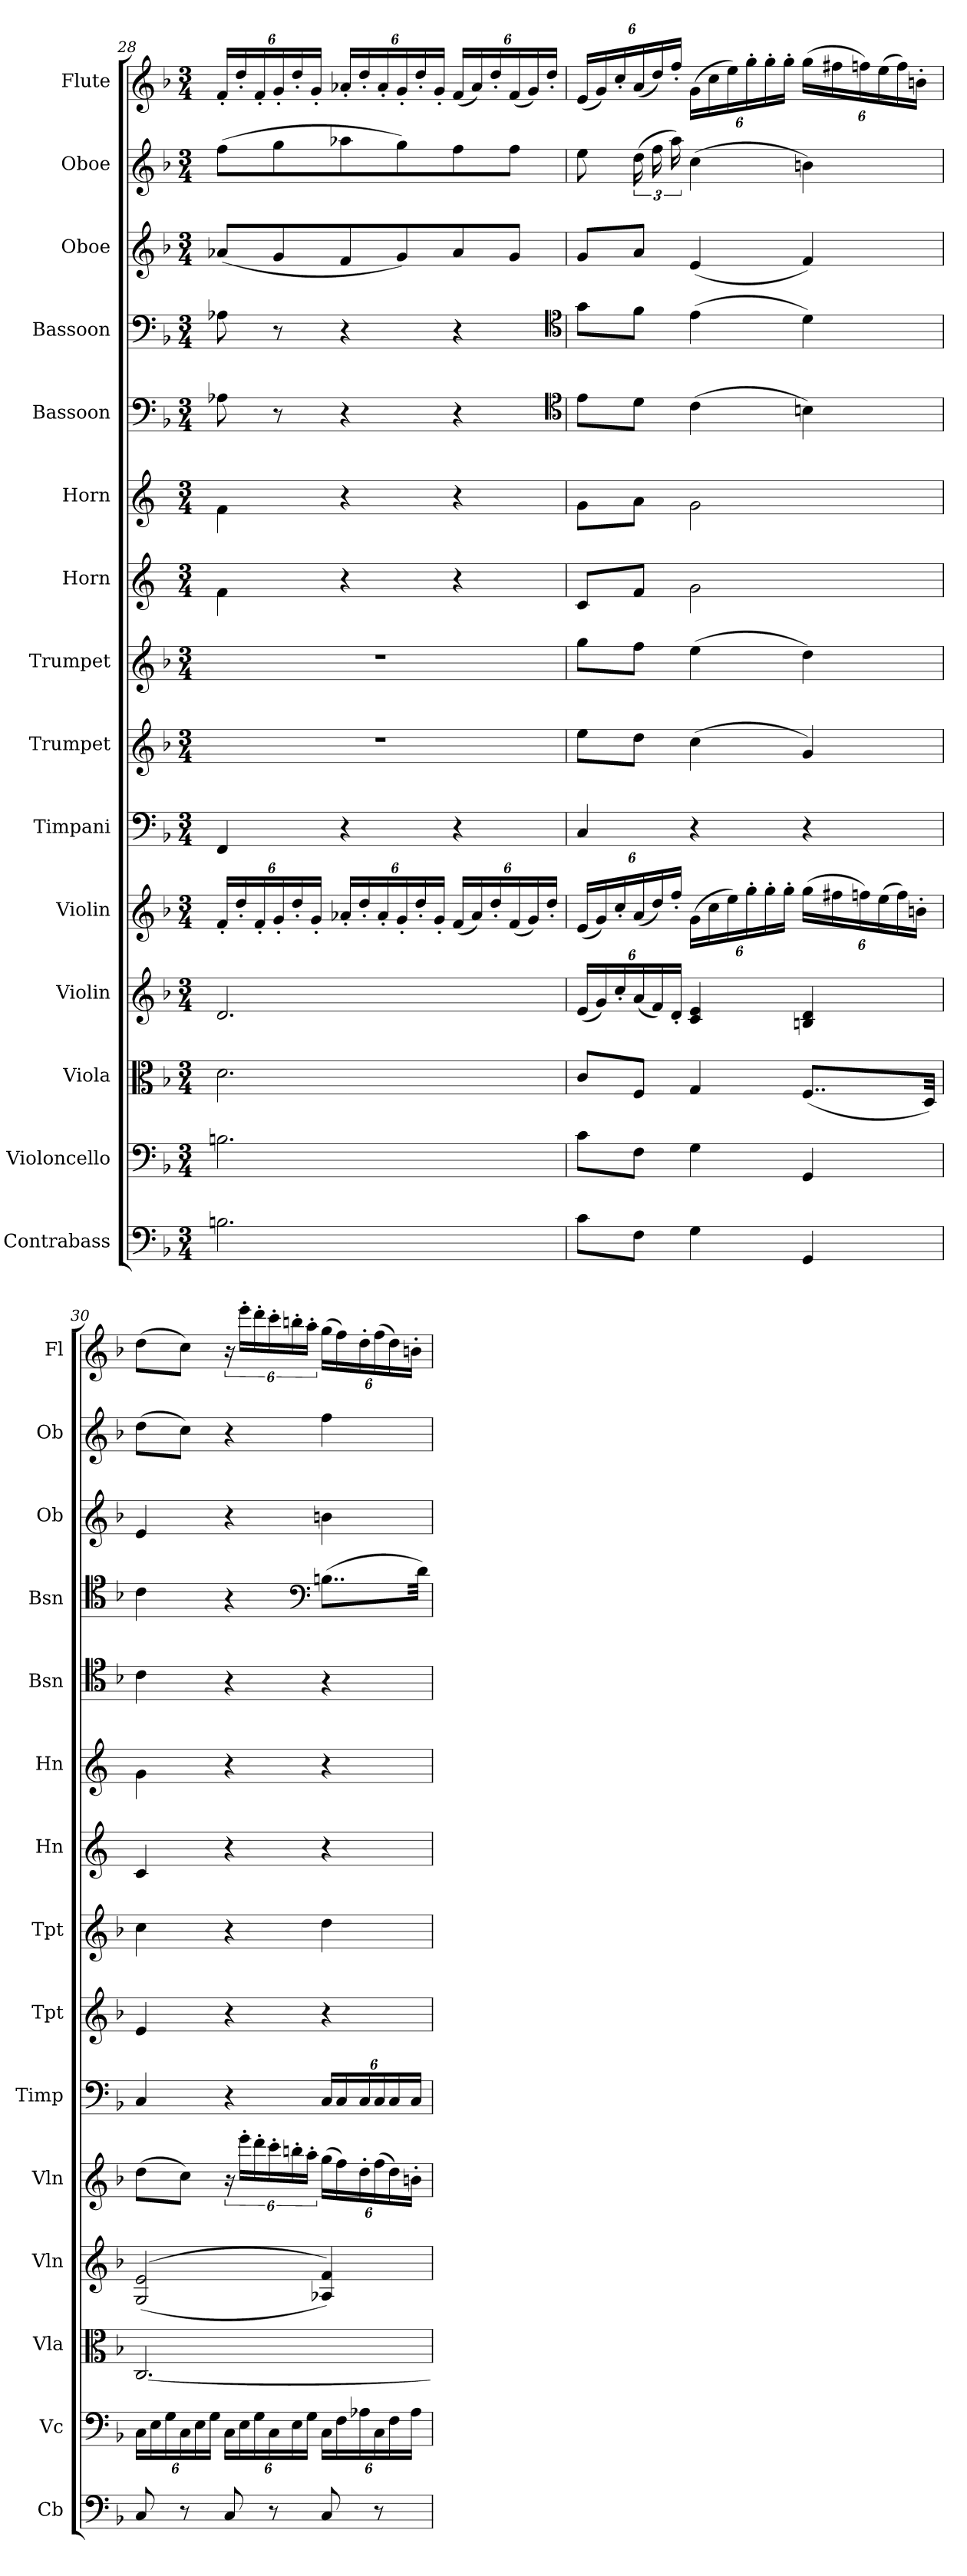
**kern	**kern	**kern	**kern	**kern	**kern	**kern	**kern	**kern	**kern	**kern	**kern	**kern	**kern	**kern
*part15	*part14	*part13	*part12	*part11	*part10	*part9	*part8	*part7	*part6	*part5	*part4	*part3	*part2	*part1
*staff15	*staff14	*staff13	*staff12	*staff11	*staff10	*staff9	*staff8	*staff7	*staff6	*staff5	*staff4	*staff3	*staff2	*staff1
*I"Contrabass	*I"Violoncello	*I"Viola	*I"Violin	*I"Violin	*I"Timpani	*I"Trumpet	*I"Trumpet	*I"Horn	*I"Horn	*I"Bassoon	*I"Bassoon	*I"Oboe	*I"Oboe	*I"Flute
*I'Cb	*I'Vc	*I'Vla	*I'Vln	*I'Vln	*I'Timp	*I'Tpt	*I'Tpt	*I'Hn	*I'Hn	*I'Bsn	*I'Bsn	*I'Ob	*I'Ob	*I'Fl
*clefF4	*clefF4	*clefC3	*clefG2	*clefG2	*clefF4	*clefG2	*clefG2	*clefG2	*clefG2	*clefF4	*clefF4	*clefG2	*clefG2	*clefG2
*k[b-]	*k[b-]	*k[b-]	*k[b-]	*k[b-]	*k[b-]	*k[b-]	*k[b-]	*k[]	*k[]	*k[b-]	*k[b-]	*k[b-]	*k[b-]	*k[b-]
*M3/4	*M3/4	*M3/4	*M3/4	*M3/4	*M3/4	*M3/4	*M3/4	*M3/4	*M3/4	*M3/4	*M3/4	*M3/4	*M3/4	*M3/4
=28	=28	=28	=28	=28	=28	=28	=28	=28	=28	=28	=28	=28	=28	=28
2.Bn\	2.Bn\	2.d\	2.d/	24f'/LL	4FF/	2.r	2.r	4f\	4f\	8A-X\	8A-X\	(8a-X/L	(8ff\L	24f'/LL
.	.	.	.	24dd'/	.	.	.	.	.	.	.	.	.	24dd'/
.	.	.	.	24f'/	.	.	.	.	.	.	.	.	.	24f'/
.	.	.	.	24g'/	.	.	.	.	.	8r	8r	8g/	8gg\	24g'/
.	.	.	.	24dd'/	.	.	.	.	.	.	.	.	.	24dd'/
.	.	.	.	24g'/JJ	.	.	.	.	.	.	.	.	.	24g'/JJ
.	.	.	.	24a-X'/LL	4r	.	.	4r	4r	4r	4r	8f/	8aa-X\	24a-X'/LL
.	.	.	.	24dd'/	.	.	.	.	.	.	.	.	.	24dd'/
.	.	.	.	24a-'/	.	.	.	.	.	.	.	.	.	24a-'/
.	.	.	.	24g'/	.	.	.	.	.	.	.	8g/)	8gg\)	24g'/
.	.	.	.	24dd'/	.	.	.	.	.	.	.	.	.	24dd'/
.	.	.	.	24g'/JJ	.	.	.	.	.	.	.	.	.	24g'/JJ
.	.	.	.	(24f/LL	4r	.	.	4r	4r	4r	4r	8a-/	8ff\	(24f/LL
.	.	.	.	24a-/)	.	.	.	.	.	.	.	.	.	24a-/)
.	.	.	.	24dd'/	.	.	.	.	.	.	.	.	.	24dd'/
.	.	.	.	(24f/	.	.	.	.	.	.	.	8g/J	8ff\J	(24f/
.	.	.	.	24g/)	.	.	.	.	.	.	.	.	.	24g/)
.	.	.	.	24dd'/JJ	.	.	.	.	.	.	.	.	.	24dd'/JJ
*	*	*	*	*	*	*	*	*	*	*clefC4	*clefC4	*	*	*
=29	=29	=29	=29	=29	=29	=29	=29	=29	=29	=29	=29	=29	=29	=29
8c\L	8c\L	8c/L	(24e/LL	(24e/LL	4C/	8ee\L	8gg\L	8c/L	8g\L	8e\L	8g\L	8g/L	8ee\	(24e/LL
.	.	.	24g/)	24g/)	.	.	.	.	.	.	.	.	.	24g/)
.	.	.	24cc'/	24cc'/	.	.	.	.	.	.	.	.	.	24cc'/
8F\J	8F\J	8F/J	(24a/	(24a/	.	8dd\J	8ff\J	8f/J	8a\J	8d\J	8f\J	8a/J	(24dd\	(24a/
.	.	.	24f/)	24dd/)	.	.	.	.	.	.	.	.	24ff\	24dd/)
.	.	.	24d'/JJ	24ff'/JJ	.	.	.	.	.	.	.	.	24aa\)	24ff'/JJ
4G\	4G\	4G/	4c/ 4e/	(24g\LL	4r	(4cc\	(4ee\	2g\	2g\	(4c\	(4e\	(4e/	(4cc\	(24g\LL
.	.	.	.	24cc\	.	.	.	.	.	.	.	.	.	24cc\
.	.	.	.	24ee\)	.	.	.	.	.	.	.	.	.	24ee\)
.	.	.	.	24gg'\	.	.	.	.	.	.	.	.	.	24gg'\
.	.	.	.	24gg'\	.	.	.	.	.	.	.	.	.	24gg'\
.	.	.	.	24gg'\JJ	.	.	.	.	.	.	.	.	.	24gg'\JJ
4GG/	4GG/	(8..F/L	4Bn/ 4d/	(24gg\LL	4r	4g/)	4dd\)	.	.	4Bn\)	4d\)	4f/)	4bn\)	(24gg\LL
.	.	.	.	24ff#X\	.	.	.	.	.	.	.	.	.	24ff#X\
.	.	.	.	24ffn\)	.	.	.	.	.	.	.	.	.	24ffn\)
.	.	.	.	(24ee\	.	.	.	.	.	.	.	.	.	(24ee\
.	.	.	.	24ff\)	.	.	.	.	.	.	.	.	.	24ff\)
.	.	.	.	24bn'\JJ	.	.	.	.	.	.	.	.	.	24bn'\JJ
.	.	32D/Jkk)	.	.	.	.	.	.	.	.	.	.	.	.
=30	=30	=30	=30	=30	=30	=30	=30	=30	=30	=30	=30	=30	=30	=30
8C/	24C\LL	[2.C/	(<(>2G/ 2e/	(8dd\L	4C/	4e/	4cc\	4c/	4g\	4c\	4c\	4e/	(8dd\L	(8dd\L
.	24E\	.	.	.	.	.	.	.	.	.	.	.	.	.
.	24G\	.	.	.	.	.	.	.	.	.	.	.	.	.
8r	24C\	.	.	8cc\J)	.	.	.	.	.	.	.	.	8cc\J)	8cc\J)
.	24E\	.	.	.	.	.	.	.	.	.	.	.	.	.
.	24G\JJ	.	.	.	.	.	.	.	.	.	.	.	.	.
8C/	24C\LL	.	.	24r	4r	4r	4r	4r	4r	4r	4r	4r	4r	24r
.	24E\	.	.	24eee'\LL	.	.	.	.	.	.	.	.	.	24eee'\LL
.	24G\	.	.	24ddd'\	.	.	.	.	.	.	.	.	.	24ddd'\
8r	24C\	.	.	24ccc'\	.	.	.	.	.	.	.	.	.	24ccc'\
.	24E\	.	.	24bbn'\	.	.	.	.	.	.	.	.	.	24bbn'\
.	24G\JJ	.	.	24aa'\JJ	.	.	.	.	.	.	.	.	.	24aa'\JJ
*	*	*	*	*	*	*	*	*	*	*	*clefF4	*	*	*
8C/	24C\LL	.	4A-X/ 4f/))	(24gg\LL	24C/LL	4r	4dd\	4r	4r	4r	(8..Bn\L	4bn\	4ff\	(24gg\LL
.	24F\	.	.	24ff\)	24C/	.	.	.	.	.	.	.	.	24ff\)
.	24A-X\	.	.	24dd'\	24C/	.	.	.	.	.	.	.	.	24dd'\
8r	24C\	.	.	(24ff\	24C/	.	.	.	.	.	.	.	.	(24ff\
.	24F\	.	.	24dd\)	24C/	.	.	.	.	.	.	.	.	24dd\)
.	24A-\JJ	.	.	24bn'\JJ	24C/JJ	.	.	.	.	.	.	.	.	24bn'\JJ
.	.	.	.	.	.	.	.	.	.	.	32d\Jkk)	.	.	.
=	=	=	=	=	=	=	=	=	=	=	=	=	=	=
*-	*-	*-	*-	*-	*-	*-	*-	*-	*-	*-	*-	*-	*-	*-
